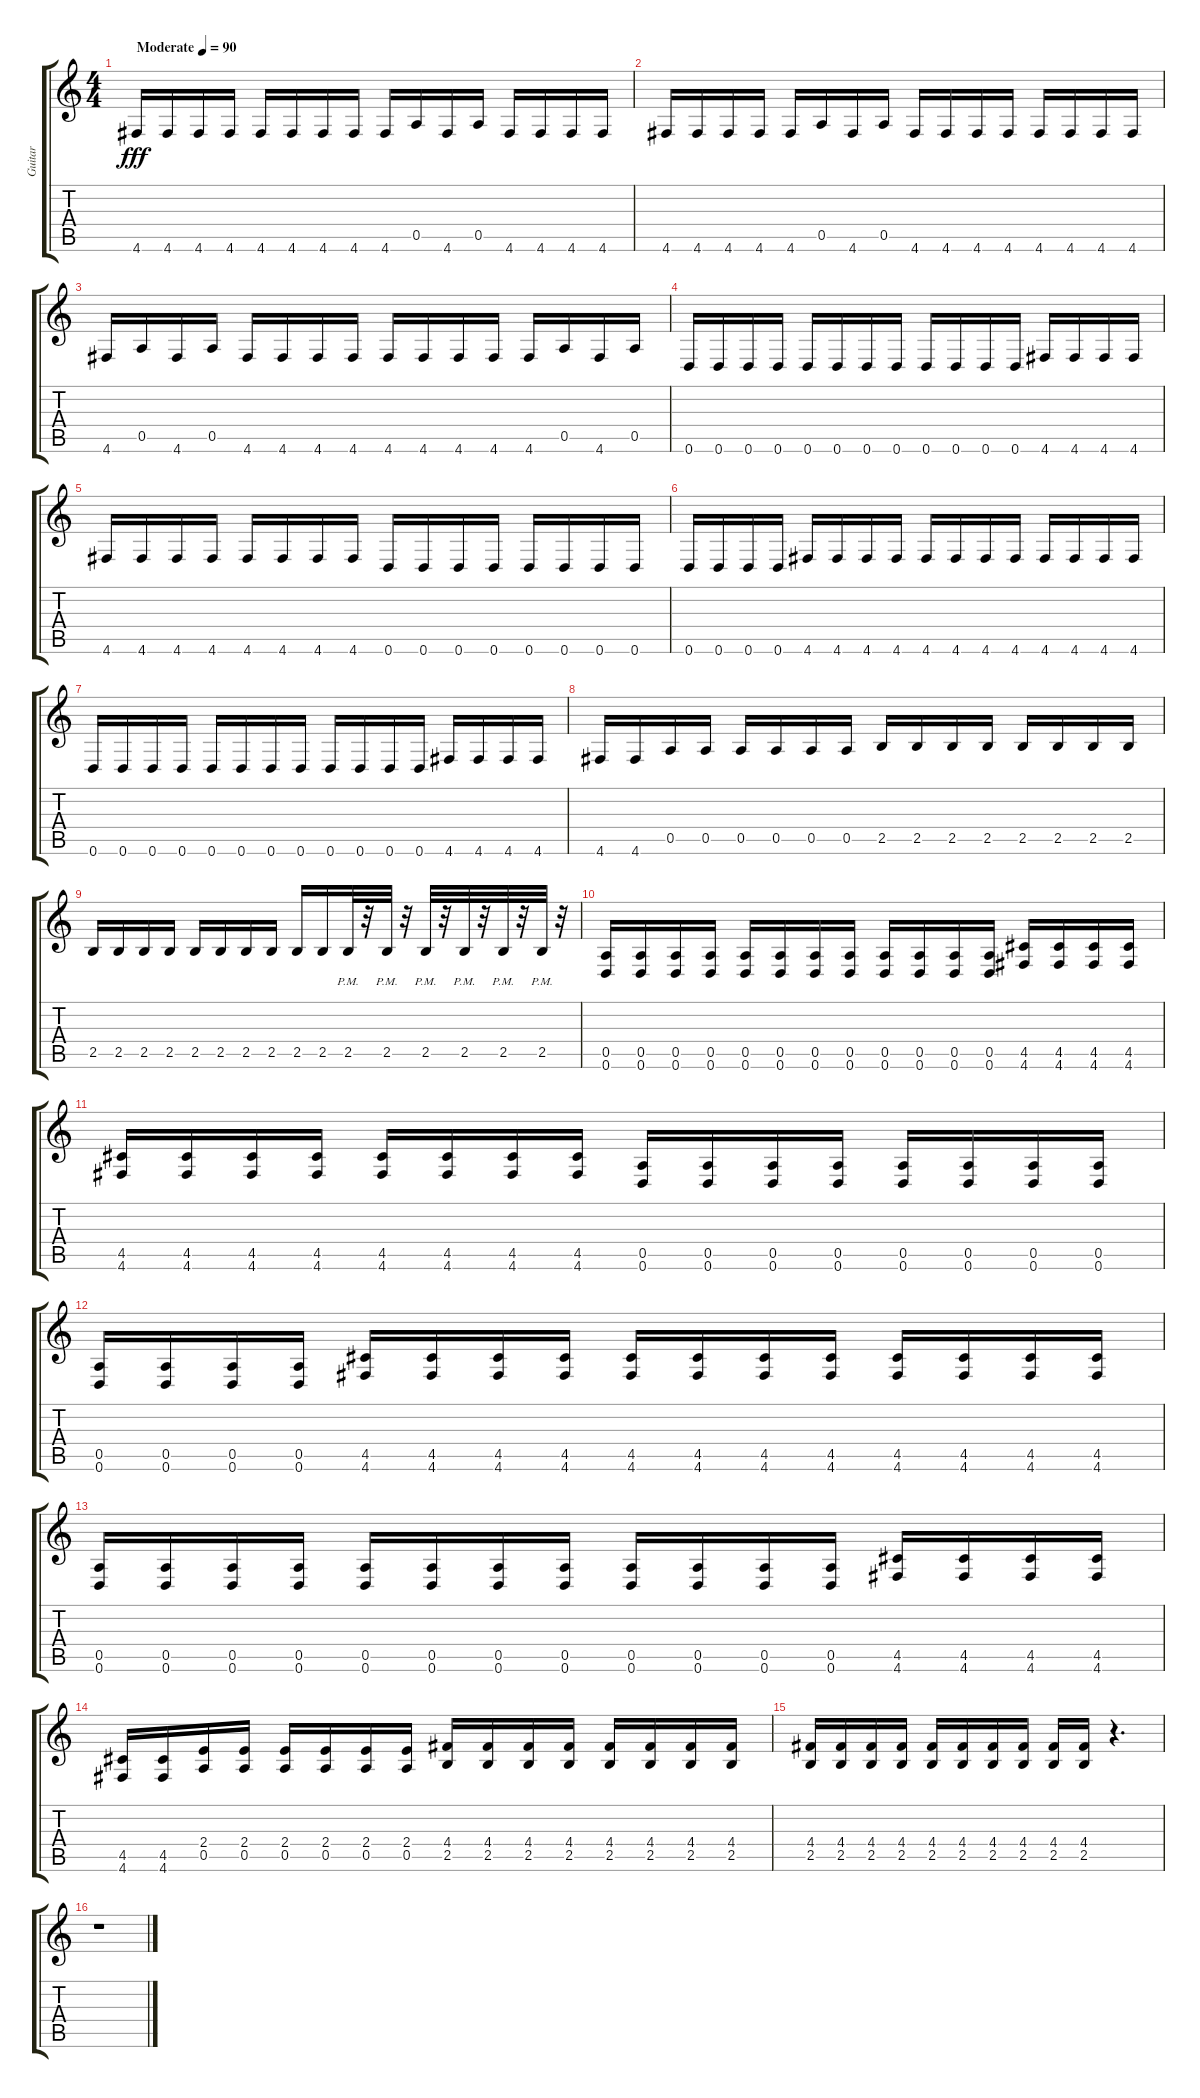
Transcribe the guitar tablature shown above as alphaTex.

\track ("Guitar" "Guitar") {instrument distortionguitar}
\staff {score tabs}
\tuning (E4 B3 G3 D3 A2 D2) {hide}
\ts (4 4)
\tempo (90 "Moderate")
\clef g2
\ks c
4.6.16{dy fff instrument distortionguitar} 4.6.16 4.6.16 4.6.16 4.6.16 4.6.16 4.6.16 4.6.16 4.6.16 0.5.16 4.6.16 0.5.16 4.6.16 4.6.16 4.6.16 4.6.16 |
4.6.16 4.6.16 4.6.16 4.6.16 4.6.16 0.5.16 4.6.16 0.5.16 4.6.16 4.6.16 4.6.16 4.6.16 4.6.16 4.6.16 4.6.16 4.6.16 |
4.6.16 0.5.16 4.6.16 0.5.16 4.6.16 4.6.16 4.6.16 4.6.16 4.6.16 4.6.16 4.6.16 4.6.16 4.6.16 0.5.16 4.6.16 0.5.16 |
0.6.16 0.6.16 0.6.16 0.6.16 0.6.16 0.6.16 0.6.16 0.6.16 0.6.16 0.6.16 0.6.16 0.6.16 4.6.16 4.6.16 4.6.16 4.6.16 |
4.6.16 4.6.16 4.6.16 4.6.16 4.6.16 4.6.16 4.6.16 4.6.16 0.6.16 0.6.16 0.6.16 0.6.16 0.6.16 0.6.16 0.6.16 0.6.16 |
0.6.16 0.6.16 0.6.16 0.6.16 4.6.16 4.6.16 4.6.16 4.6.16 4.6.16 4.6.16 4.6.16 4.6.16 4.6.16 4.6.16 4.6.16 4.6.16 |
0.6.16 0.6.16 0.6.16 0.6.16 0.6.16 0.6.16 0.6.16 0.6.16 0.6.16 0.6.16 0.6.16 0.6.16 4.6.16 4.6.16 4.6.16 4.6.16 |
4.6.16 4.6.16 0.5.16 0.5.16 0.5.16 0.5.16 0.5.16 0.5.16 2.5.16 2.5.16 2.5.16 2.5.16 2.5.16 2.5.16 2.5.16 2.5.16 |
2.5.16 2.5.16 2.5.16 2.5.16 2.5.16 2.5.16 2.5.16 2.5.16 2.5.16 2.5.16 2.5{pm}.32 r.32 2.5{pm}.32 r.32 2.5{pm}.32 r.32 2.5{pm}.32 r.32 2.5{pm}.32 r.32 2.5{pm}.32 r.32 |
(0.5 0.6).16 (0.5 0.6).16 (0.5 0.6).16 (0.5 0.6).16 (0.5 0.6).16 (0.5 0.6).16 (0.5 0.6).16 (0.5 0.6).16 (0.5 0.6).16 (0.5 0.6).16 (0.5 0.6).16 (0.5 0.6).16 (4.5 4.6).16 (4.5 4.6).16 (4.5 4.6).16 (4.5 4.6).16 |
(4.5 4.6).16 (4.5 4.6).16 (4.5 4.6).16 (4.5 4.6).16 (4.5 4.6).16 (4.5 4.6).16 (4.5 4.6).16 (4.5 4.6).16 (0.5 0.6).16 (0.5 0.6).16 (0.5 0.6).16 (0.5 0.6).16 (0.5 0.6).16 (0.5 0.6).16 (0.5 0.6).16 (0.5 0.6).16 |
(0.5 0.6).16 (0.5 0.6).16 (0.5 0.6).16 (0.5 0.6).16 (4.5 4.6).16 (4.5 4.6).16 (4.5 4.6).16 (4.5 4.6).16 (4.5 4.6).16 (4.5 4.6).16 (4.5 4.6).16 (4.5 4.6).16 (4.5 4.6).16 (4.5 4.6).16 (4.5 4.6).16 (4.5 4.6).16 |
(0.5 0.6).16 (0.5 0.6).16 (0.5 0.6).16 (0.5 0.6).16 (0.5 0.6).16 (0.5 0.6).16 (0.5 0.6).16 (0.5 0.6).16 (0.5 0.6).16 (0.5 0.6).16 (0.5 0.6).16 (0.5 0.6).16 (4.5 4.6).16 (4.5 4.6).16 (4.5 4.6).16 (4.5 4.6).16 |
(4.5 4.6).16 (4.5 4.6).16 (2.4 0.5).16 (2.4 0.5).16 (2.4 0.5).16 (2.4 0.5).16 (2.4 0.5).16 (2.4 0.5).16 (4.4 2.5).16 (4.4 2.5).16 (4.4 2.5).16 (4.4 2.5).16 (4.4 2.5).16 (4.4 2.5).16 (4.4 2.5).16 (4.4 2.5).16 |
(4.4 2.5).16 (4.4 2.5).16 (4.4 2.5).16 (4.4 2.5).16 (4.4 2.5).16 (4.4 2.5).16 (4.4 2.5).16 (4.4 2.5).16 (4.4 2.5).16 (4.4 2.5).16 r.4{d} |
r.1
